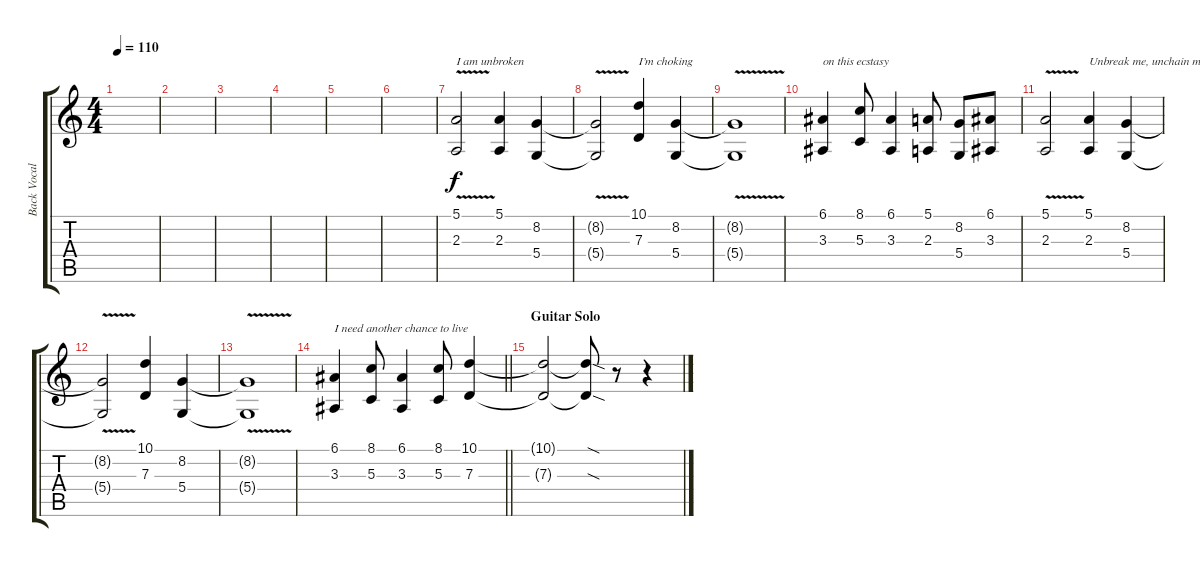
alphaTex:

\track ("Back Vocals ( Z + S + R)" "Back Vocal") {instrument lead1square}
\staff {score tabs}
\tuning (E4 B3 G3 D3 A2 D2) {hide}
\ts (4 4)
\tempo 110
\clef g2
\ks c
|
|
|
|
|
|
(5.1{v} 2.3).2{txt "I am unbroken"} (5.1 2.3).4 (8.2 5.4).4 |
(8.2{v t} 5.4{t}).2 (10.1 7.3).4{txt "I’m choking "} (8.2 5.4).4 |
(8.2{v t} 5.4{t}).1 |
(6.1 3.3).4{txt "on this ecstasy"} (8.1 5.3).8 (6.1 3.3).4 (5.1 2.3).8 (8.2 5.4).8 (6.1 3.3).8 |
(5.1{v} 2.3).2 (5.1 2.3).4{txt "Unbreak me, unchain me"} (8.2 5.4).4 |
(8.2{v t} 5.4{t}).2 (10.1 7.3).4 (8.2 5.4).4 |
(8.2{v t} 5.4{t}).1 |
\barLineRight lightlight
(6.1 3.3).4{txt "I need another chance to live"} (8.1 5.3).8 (6.1 3.3).4 (8.1 5.3).8 (10.1 7.3).4 |
\section ("" "Guitar Solo")
(10.1{t} 7.3{t}).2 (10.1{sod t} 7.3{sod t}).8 r.8 r.4
